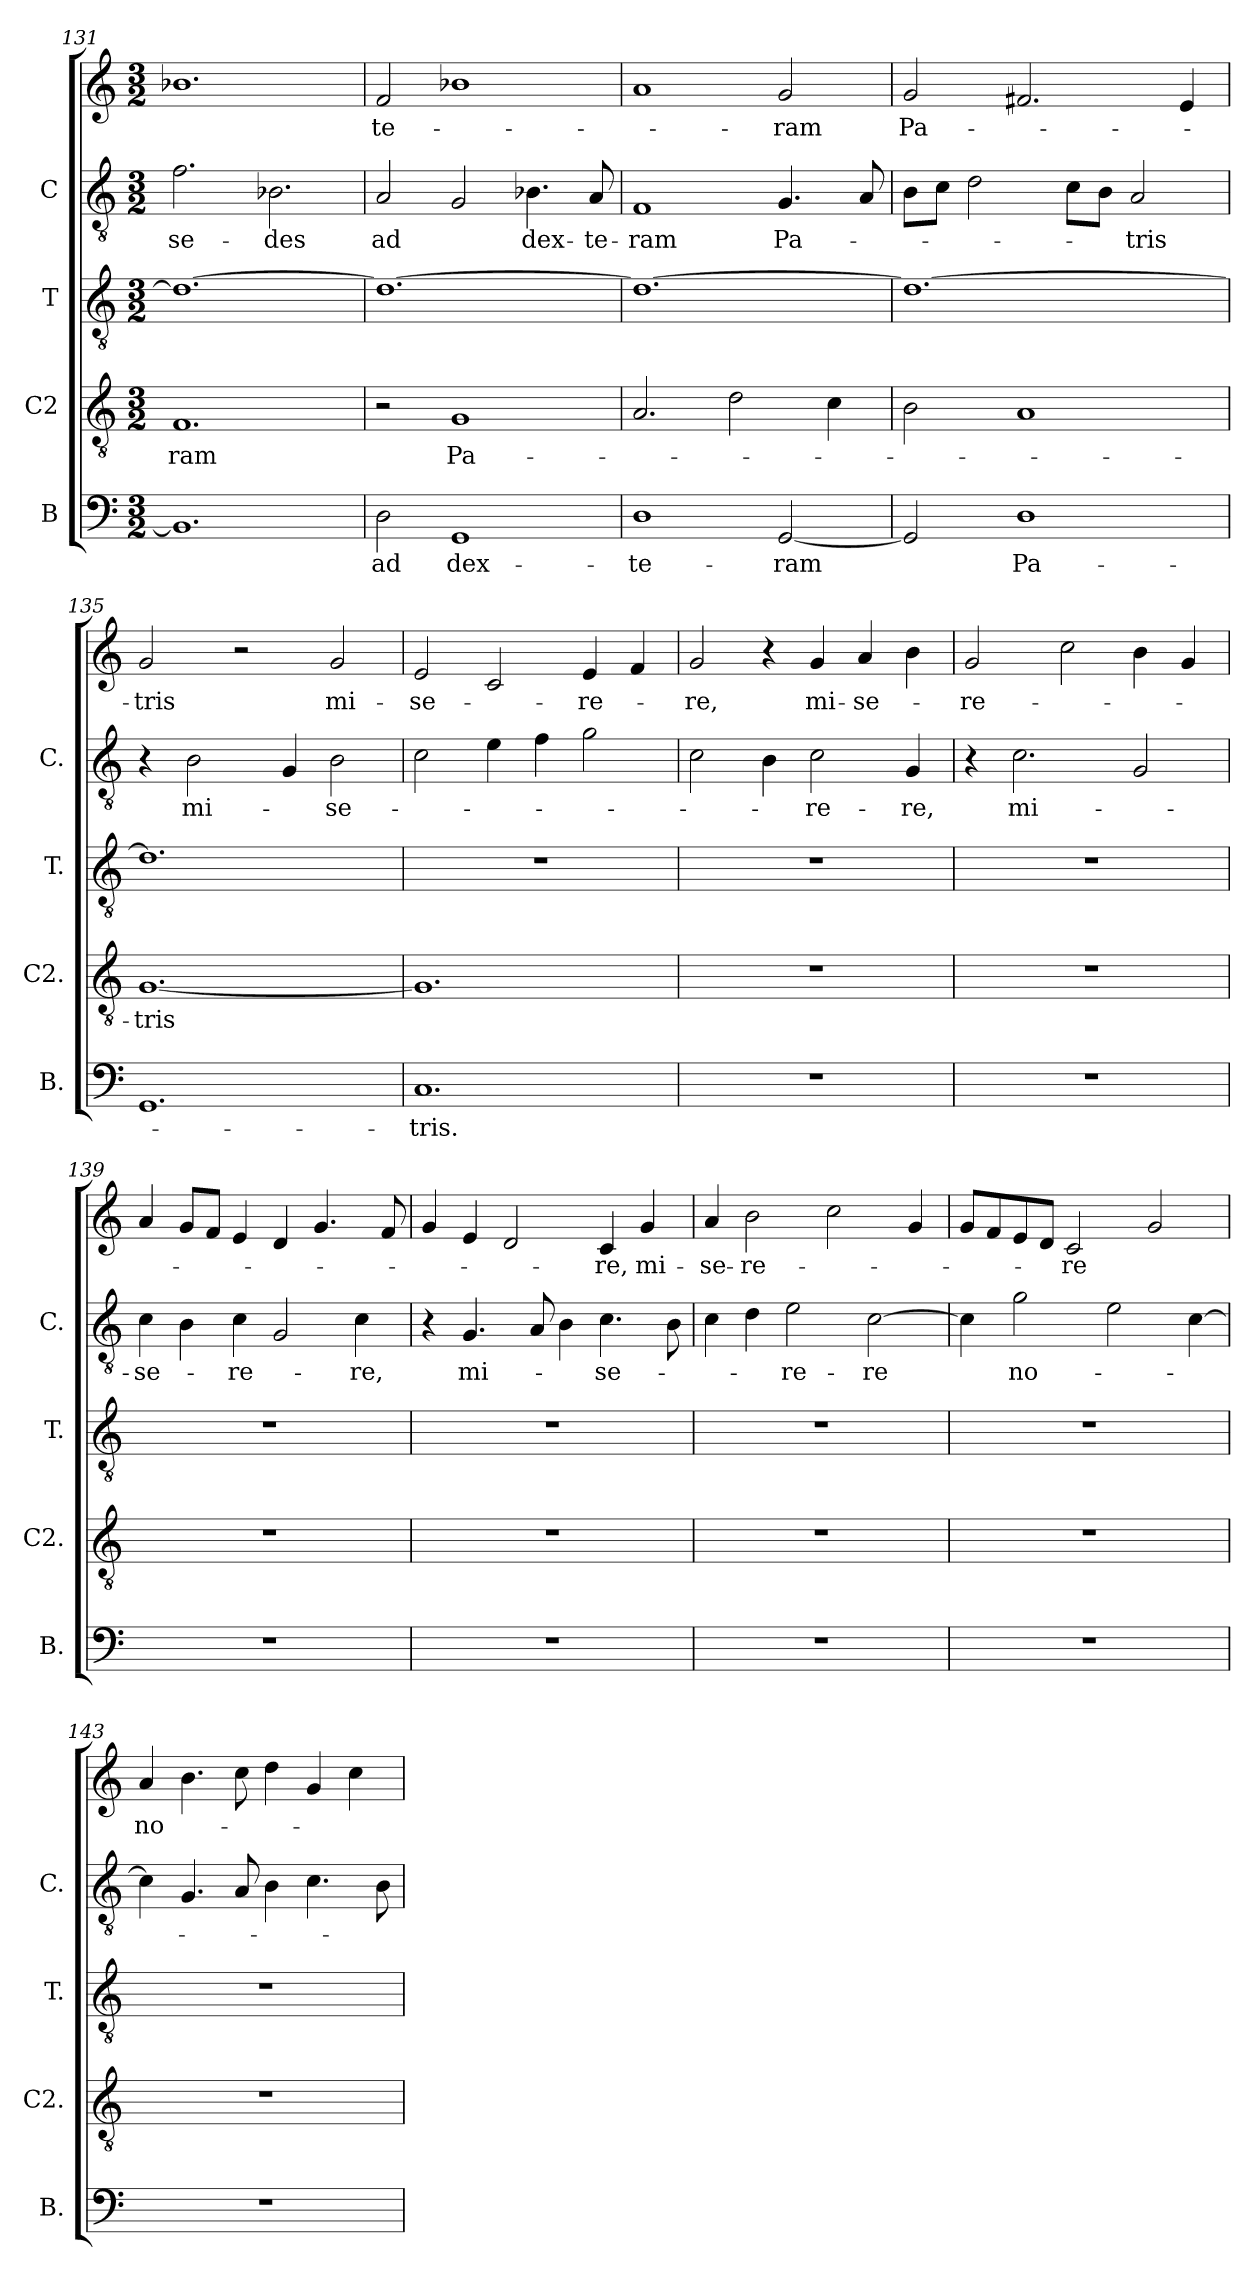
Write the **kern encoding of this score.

**kern	**text	**kern	**text	**kern	**kern	**text	**kern	**text
*part5	*part5	*part4	*part4	*part3	*part2	*part2	*part1	*part1
*staff5	*staff5	*staff4	*staff4	*staff3	*staff2	*staff2	*staff1	*staff1
*I"B	*	*I"C2	*	*I"T	*I"C	*	*	*
*I'B.	*	*I'C2.	*	*I'T.	*I'C.	*	*	*
!!LO:PB:g=z
*clefF4	*	*clefGv2	*	*clefGv2	*clefGv2	*	*clefG2	*
*ITrd-7c-12	*	*	*	*	*	*	*	*
*k[]	*	*k[]	*	*k[]	*k[]	*	*k[]	*
*C:	*	*C:	*	*C:	*C:	*	*C:	*
*M3/2	*	*M3/2	*	*M3/2	*M3/2	*	*M3/2	*
=131	=131	=131	=131	=131	=131	=131	=131	=131
1.B-/]	.	1.F/	-ram	1.d\_	2.f\	se-	1.b-X\	.
.	.	.	.	.	2.B-X\	-des	.	.
=132	=132	=132	=132	=132	=132	=132	=132	=132
2d\	ad	2r	.	1.d\_	2A/	ad	2f/	-te-
1G/	dex-	1G/	Pa-	.	2G/	.	1b-X\	.
.	.	.	.	.	4.B-X\	dex-	.	.
.	.	.	.	.	8A/	-te-	.	.
=133	=133	=133	=133	=133	=133	=133	=133	=133
1d\	-te-	2.A/	.	1.d\_	1F/	-ram	1a/	.
.	.	2d\	.	.	.	.	.	.
[2G/	-ram	.	.	.	4.G/	Pa-	2g/	-ram
.	.	4c\	.	.	.	.	.	.
.	.	.	.	.	8A/	.	.	.
=134	=134	=134	=134	=134	=134	=134	=134	=134
2G/]	.	2B\	.	1.d\_	8B\L	.	2g/	Pa-
.	.	.	.	.	8c\J	.	.	.
.	.	.	.	.	2d\	.	.	.
1d\	Pa-	1A/	.	.	.	.	2.f#X/	.
.	.	.	.	.	8c\L	.	.	.
.	.	.	.	.	8B\J	.	.	.
.	.	.	.	.	2A/	-tris	.	.
.	.	.	.	.	.	.	4e/	.
=135	=135	=135	=135	=135	=135	=135	=135	=135
1.G/	.	[1.G/	-tris	1.d\]	4r	.	2g/	-tris
.	.	.	.	.	2B\	mi-	.	.
.	.	.	.	.	.	.	2r	.
.	.	.	.	.	4G/	.	.	.
.	.	.	.	.	2B\	-se-	2g/	mi-
=136	=136	=136	=136	=136	=136	=136	=136	=136
1.c/	-tris.	1.G/]	.	1.r	2c\	.	2e/	-se-
.	.	.	.	.	4e\	.	2c/	.
.	.	.	.	.	4f\	.	.	.
.	.	.	.	.	2g\	.	4e/	-re-
.	.	.	.	.	.	.	4f/	.
!!LO:LB:g=z
=137	=137	=137	=137	=137	=137	=137	=137	=137
1.r	.	1.r	.	1.r	2c\	.	2g/	-re,
.	.	.	.	.	4B\	.	4r	.
.	.	.	.	.	2c\	-re-	4g/	mi-
.	.	.	.	.	.	.	4a/	-se-
.	.	.	.	.	4G/	-re,	4b\	.
=138	=138	=138	=138	=138	=138	=138	=138	=138
1.r	.	1.r	.	1.r	4r	.	2g/	-re-
.	.	.	.	.	2.c\	mi-	.	.
.	.	.	.	.	.	.	2cc\	.
.	.	.	.	.	2G/	.	4b\	.
.	.	.	.	.	.	.	4g/	.
=139	=139	=139	=139	=139	=139	=139	=139	=139
1.r	.	1.r	.	1.r	4c\	-se-	4a/	.
.	.	.	.	.	4B\	.	8g/L	.
.	.	.	.	.	.	.	8f/J	.
.	.	.	.	.	4c\	-re-	4e/	.
.	.	.	.	.	2G/	.	4d/	.
.	.	.	.	.	.	.	4.g/	.
.	.	.	.	.	4c\	-re,	.	.
.	.	.	.	.	.	.	8f/	.
=140	=140	=140	=140	=140	=140	=140	=140	=140
1.r	.	1.r	.	1.r	4r	.	4g/	.
.	.	.	.	.	4.G/	mi-	4e/	.
.	.	.	.	.	.	.	2d/	.
.	.	.	.	.	8A/	.	.	.
.	.	.	.	.	4B\	.	.	.
.	.	.	.	.	4.c\	-se-	4c/	-re,
.	.	.	.	.	.	.	4g/	mi-
.	.	.	.	.	8B\	.	.	.
=141	=141	=141	=141	=141	=141	=141	=141	=141
1.r	.	1.r	.	1.r	4c\	.	4a/	-se-
.	.	.	.	.	4d\	.	2b\	-re-
.	.	.	.	.	2e\	-re-	.	.
.	.	.	.	.	.	.	2cc\	.
.	.	.	.	.	[2c\	-re	.	.
.	.	.	.	.	.	.	4g/	.
!!LO:LB:g=z
=142	=142	=142	=142	=142	=142	=142	=142	=142
1.r	.	1.r	.	1.r	4c\]	.	8g/L	.
.	.	.	.	.	.	.	8f/	.
.	.	.	.	.	2g\	no-	8e/	.
.	.	.	.	.	.	.	8d/J	.
.	.	.	.	.	.	.	2c/	-re
.	.	.	.	.	2e\	.	.	.
.	.	.	.	.	.	.	2g/	.
.	.	.	.	.	[4c\	.	.	.
=143	=143	=143	=143	=143	=143	=143	=143	=143
1.r	.	1.r	.	1.r	4c\]	.	4a/	no-
.	.	.	.	.	4.G/	.	4.b\	.
.	.	.	.	.	8A/	.	8cc\	.
.	.	.	.	.	4B\	.	4dd\	.
.	.	.	.	.	4.c\	.	4g/	.
.	.	.	.	.	.	.	4cc\	.
.	.	.	.	.	8B\	.	.	.
=	=	=	=	=	=	=	=	=
*-	*-	*-	*-	*-	*-	*-	*-	*-
